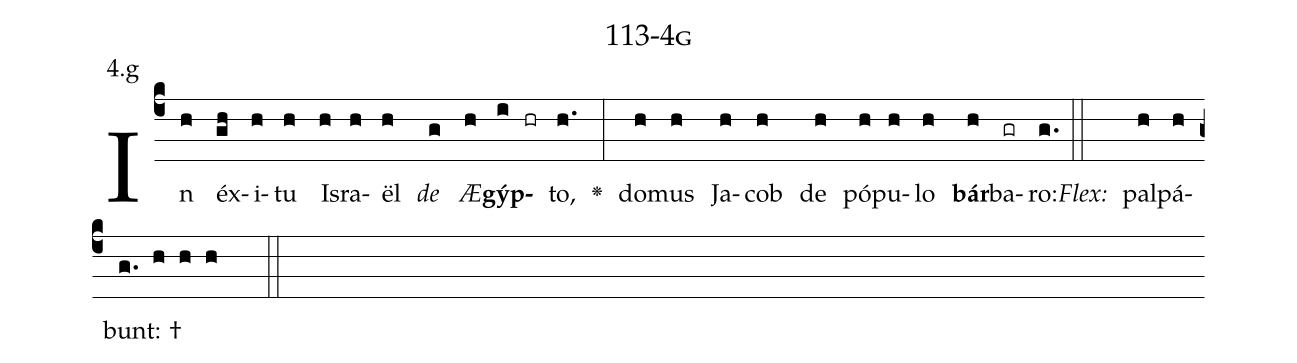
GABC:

name: 113-4g;
annotation: 4.g;
%%
(c4)In(h) éx(gh)i(h)tu(h) Is(h)ra(h)ël(h) <i>de</i>(g) <i>Æ</i>(h)<b>gýp</b>(i hr)to,(h.) <v>\greheightstar</v>(:) do(h)mus(h) Ja(h)cob(h) de(h) pó(h)pu(h)lo(h) <b>bár</b>(h)ba(gr)ro:(g.) (::)
<i>Flex:</i>()  pal(h)pá(h)bunt: †(g. h h h  ::)

%E(h) u(h) o(h) u(h) a(h) e.(g.) (::)
